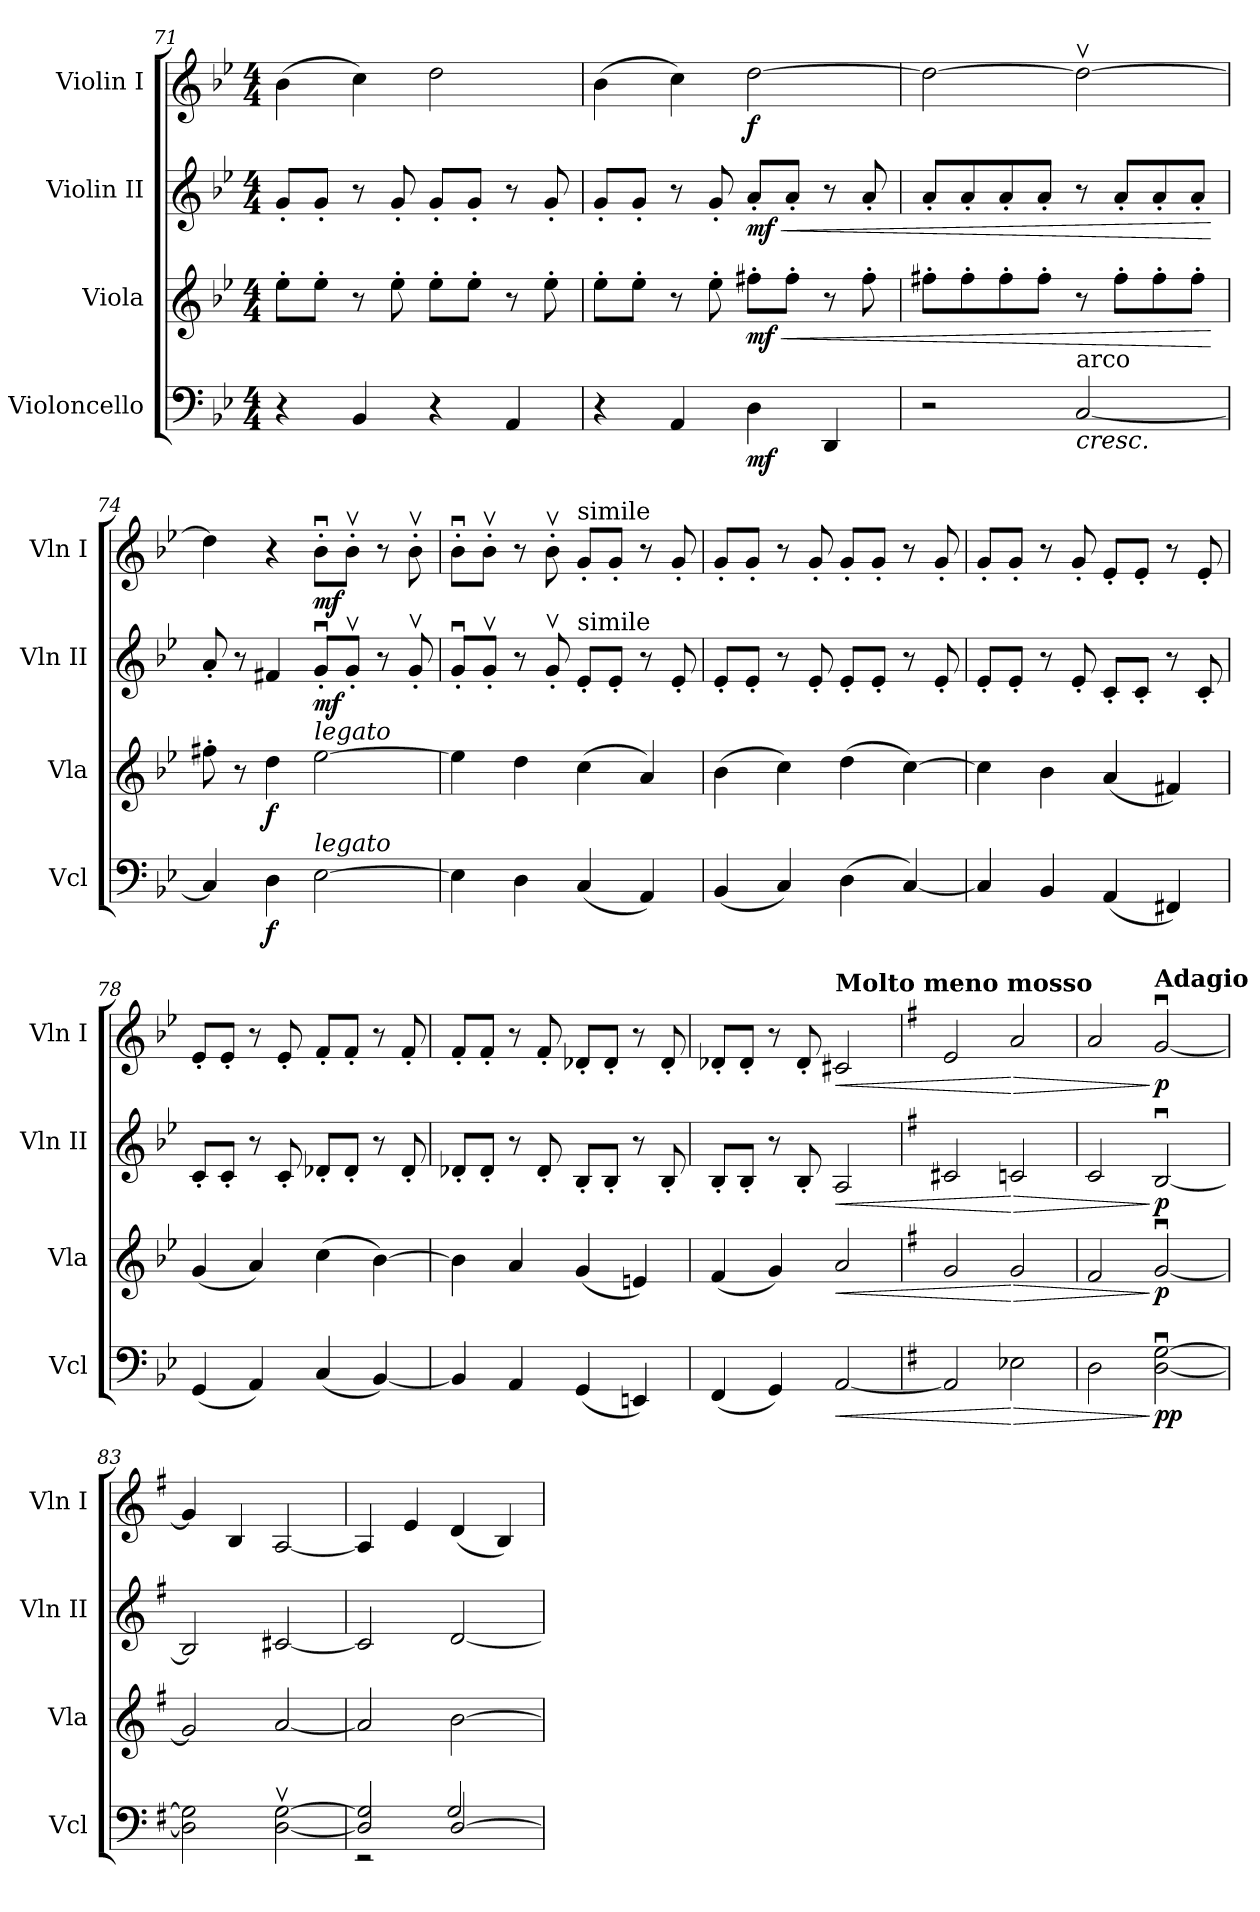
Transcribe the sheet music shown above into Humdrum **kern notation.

**kern	**dynam	**kern	**dynam	**kern	**dynam	**kern	**dynam
*part4	*part4	*part3	*part3	*part2	*part2	*part1	*part1
*staff4	*staff4	*staff3	*staff3	*staff2	*staff2	*staff1	*staff1
*I"Violoncello	*	*I"Viola	*	*I"Violin II	*	*I"Violin I	*
*I'Vcl	*	*I'Vla	*	*I'Vln II	*	*I'Vln I	*
!!LO:LB:g=z
*clefF4	*	*clefG2	*	*clefG2	*	*clefG2	*
*k[b-e-]	*	*k[b-e-]	*	*k[b-e-]	*	*k[b-e-]	*
*M4/4	*	*M4/4	*	*M4/4	*	*M4/4	*
=71	=71	=71	=71	=71	=71	=71	=71
4r	.	8ee-'\L	.	8g'/L	.	(4b-\	.
.	.	8ee-'\J	.	8g'/J	.	.	.
4BB-/	.	8r	.	8r	.	4cc\)	.
.	.	8ee-'\	.	8g'/	.	.	.
4r	.	8ee-'\L	.	8g'/L	.	2dd\	.
.	.	8ee-'\J	.	8g'/J	.	.	.
4AA/	.	8r	.	8r	.	.	.
.	.	8ee-'\	.	8g'/	.	.	.
=72	=72	=72	=72	=72	=72	=72	=72
4r	.	8ee-'\L	.	8g'/L	.	(4b-\	.
.	.	8ee-'\J	.	8g'/J	.	.	.
4AA/	.	8r	.	8r	.	4cc\)	.
.	.	8ee-'\	.	8g'/	.	.	.
!	!LO:DY:b	!	!LO:HP:b	!	!LO:HP:b	!	!
!	!	!	!LO:DY:n=1:b	!	!LO:DY:n=1:b	!	!LO:DY:b
4D\	mf	8ff#X'\L	< mf	8a'/L	< mf	[2dd\	f
.	.	8ff#'\J	.	8a'/J	.	.	.
4DD/	.	8r	.	8r	.	.	.
.	.	8ff#'\	.	8a'/	.	.	.
=73	=73	=73	=73	=73	=73	=73	=73
2r	.	8ff#X'\L	.	8a'/L	.	2dd\_	.
.	.	8ff#'\	.	8a'/	.	.	.
.	.	8ff#'\	.	8a'/	.	.	.
.	.	8ff#'\J	.	8a'/J	.	.	.
!LO:TX:a:t=arco	!	!	!	!	!	!	!
!	!LO:HP:b	!	!	!	!	!	!
[2C/	<	8r	.	8r	.	2ddv\_	.
.	.	8ff#'\L	.	8a'/L	.	.	.
.	.	8ff#'\	.	8a'/	.	.	.
.	.	8ff#'\J	.	8a'/J	.	.	.
.	.	.	[	.	[	.	.
=74	=74	=74	=74	=74	=74	=74	=74
4C/]	.	8ff#X'\	.	8a'/	.	4dd\]	.
.	.	8r	.	8r	.	.	.
!	!LO:DY:b	!	!LO:DY:b	!	!	!	!
4D\	f	4dd\	f	4f#X/	.	4r	.
!	!	!LO:TX:a:i:t=legato	!	!	!	!	!
!LO:TX:a:i:t=legato	!	!	!	!	!	!	!
!	!	!	!	!	!LO:DY:b	!	!LO:DY:b
[2E-\	[	[2ee-\	.	8gu'/L	mf	8b-u'\L	mf
.	.	.	.	8gv'/J	.	8b-v'\J	.
.	.	.	.	8r	.	8r	.
.	.	.	.	8gv'/	.	8b-v'\	.
!!LO:LB:g=z
=75	=75	=75	=75	=75	=75	=75	=75
4E-\]	.	4ee-\]	.	8gu'/L	.	8b-u'\L	.
.	.	.	.	8gv'/J	.	8b-v'\J	.
4D\	.	4dd\	.	8r	.	8r	.
.	.	.	.	8gv'/	.	8b-v'\	.
!	!	!	!	!	!	!LO:TX:a:t=simile	!
!	!	!	!	!LO:TX:a:t=simile	!	!	!
(4C/	.	(4cc\	.	8e-'/L	.	8g'/L	.
.	.	.	.	8e-'/J	.	8g'/J	.
4AA/)	.	4a/)	.	8r	.	8r	.
.	.	.	.	8e-'/	.	8g'/	.
=76	=76	=76	=76	=76	=76	=76	=76
(4BB-/	.	(4b-\	.	8e-'/L	.	8g'/L	.
.	.	.	.	8e-'/J	.	8g'/J	.
4C/)	.	4cc\)	.	8r	.	8r	.
.	.	.	.	8e-'/	.	8g'/	.
(4D\	.	(4dd\	.	8e-'/L	.	8g'/L	.
.	.	.	.	8e-'/J	.	8g'/J	.
[4C/)	.	[4cc\)	.	8r	.	8r	.
.	.	.	.	8e-'/	.	8g'/	.
=77	=77	=77	=77	=77	=77	=77	=77
4C/]	.	4cc\]	.	8e-'/L	.	8g'/L	.
.	.	.	.	8e-'/J	.	8g'/J	.
4BB-/	.	4b-\	.	8r	.	8r	.
.	.	.	.	8e-'/	.	8g'/	.
(4AA/	.	(4a/	.	8c'/L	.	8e-'/L	.
.	.	.	.	8c'/J	.	8e-'/J	.
4FF#i/)	.	4f#X/)	.	8r	.	8r	.
.	.	.	.	8c'/	.	8e-'/	.
=78	=78	=78	=78	=78	=78	=78	=78
(4GG/	.	(4g/	.	8c'/L	.	8e-'/L	.
.	.	.	.	8c'/J	.	8e-'/J	.
4AA/)	.	4a/)	.	8r	.	8r	.
.	.	.	.	8c'/	.	8e-'/	.
(4C/	.	(4cc\	.	8d-X'/L	.	8f'/L	.
.	.	.	.	8d-'/J	.	8f'/J	.
[4BB-/)	.	[4b-\)	.	8r	.	8r	.
.	.	.	.	8d-'/	.	8f'/	.
!!LO:PB:g=z
=79	=79	=79	=79	=79	=79	=79	=79
4BB-/]	.	4b-\]	.	8d-X'/L	.	8f'/L	.
.	.	.	.	8d-'/J	.	8f'/J	.
4AA/	.	4a/	.	8r	.	8r	.
.	.	.	.	8d-'/	.	8f'/	.
(4GG/	.	(4g/	.	8B-'/L	.	8d-X'/L	.
.	.	.	.	8B-'/J	.	8d-'/J	.
4EEn/)	.	4en/)	.	8r	.	8r	.
.	.	.	.	8B-'/	.	8d-'/	.
=80	=80	=80	=80	=80	=80	=80	=80
(4FF/	.	(4f/	.	8B-'/L	.	8d-X'/L	.
.	.	.	.	8B-'/J	.	8d-'/J	.
4GG/)	.	4g/)	.	8r	.	8r	.
.	.	.	.	8B-'/	.	8d-'/	.
!	!	!	!	!	!	!LO:TX:a:B:t=Molto meno mosso	!
!	!LO:HP:b	!	!LO:HP:b	!	!LO:HP:b	!	!LO:HP:b
[2AA/	<	2a/	<	2A/	<	2c#X/	<
=81	=81	=81	=81	=81	=81	=81	=81
*k[f#]	*	*k[f#]	*	*k[f#]	*	*k[f#]	*
2AA/]	.	2g/	.	2c#X/	.	2e/	.
!	!LO:HP:n=1:b	!	!LO:HP:n=1:b	!	!LO:HP:n=1:b	!	!LO:HP:n=1:b
2E-X\	[ >	2g/	[ >	2cni/	[ >	2a/	[ >
=82	=82	=82	=82	=82	=82	=82	=82
2D\	.	2f#/	.	2c/	.	2a/	.
!	!	!	!	!	!	!LO:TX:a:B:t=Adagio	!
!	!LO:DY:n=1:b	!	!	!	!	!	!
!	!LO:DY:n=2:b	!	!LO:DY:n=1:b	!	!LO:DY:n=1:b	!	!LO:DY:n=1:b
[2D\u [2G\u	] p p	[2gu/	] p	[2Bu/	] p	[2gu/	] p
=83	=83	=83	=83	=83	=83	=83	=83
2D\] 2G\]	.	2g/]	.	2B/]	.	4g/]	.
.	.	.	.	.	.	4B/	.
[2D\v [2G\v	.	[2a/	.	[2c#X/	.	[2A/	.
=84	=84	=84	=84	=84	=84	=84	=84
*^	*	*	*	*	*	*	*
2D/] 2G/]	2r	.	2a/]	.	2c#/]	.	4A/]	.
.	.	.	.	.	.	.	4e/	.
[2D/	2G/	.	[2b\	.	[2d/	.	(4d/	.
.	.	.	.	.	.	.	4B/)	.
*v	*v	*	*	*	*	*	*	*
=	=	=	=	=	=	=	=
*-	*-	*-	*-	*-	*-	*-	*-
